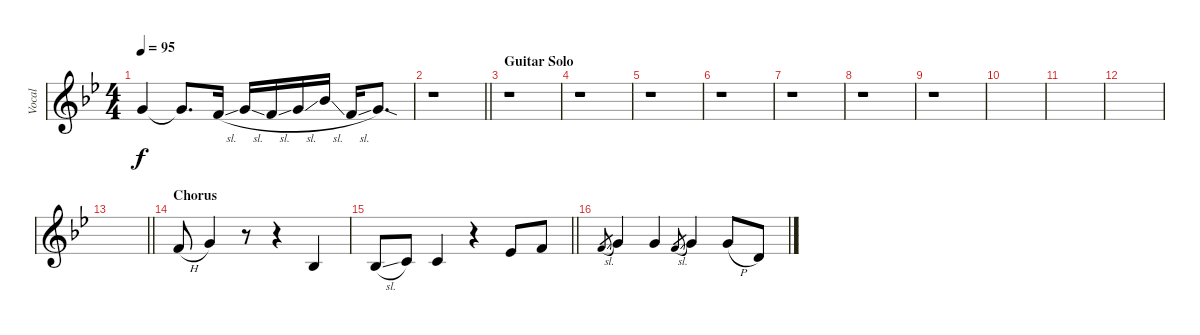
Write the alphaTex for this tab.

\track ("Vocal" "Vocal") {instrument lead2sawtooth}
\staff {score}
\tuning (E4 B3 G3 D3 A2 E2) {hide}
\ts (4 4)
\tempo 95
\clef g2
\ks gminor
3.1{t}.4{dy f} 3.1{t}.8{d} 1.1{sl}.16 3.1{sl}.16 1.1{sl}.16 3.1{sl}.16 6.1{sl}.16 1.1{sl}.16 3.1{sod}.8{d} |
\barLineRight lightlight
r.1 |
\section ("" "Guitar Solo")
r.1 |
r.1 |
r.1 |
r.1 |
r.1 |
r.1 |
r.1 |
|
|
|
\barLineRight lightlight
|
\section ("" "Chorus")
1.1{h}.8 3.1.4 r.8 r.4 3.3.4 |
\barLineRight lightlight
3.3{sl}.8 5.3.8 5.3.4 r.4 4.2.8 6.2.8 |
1.1{sl}.8{gr} 3.1.4 3.1.4 1.1{sl}.8{gr} 3.1.4 8.2{h}.8 3.2.8
